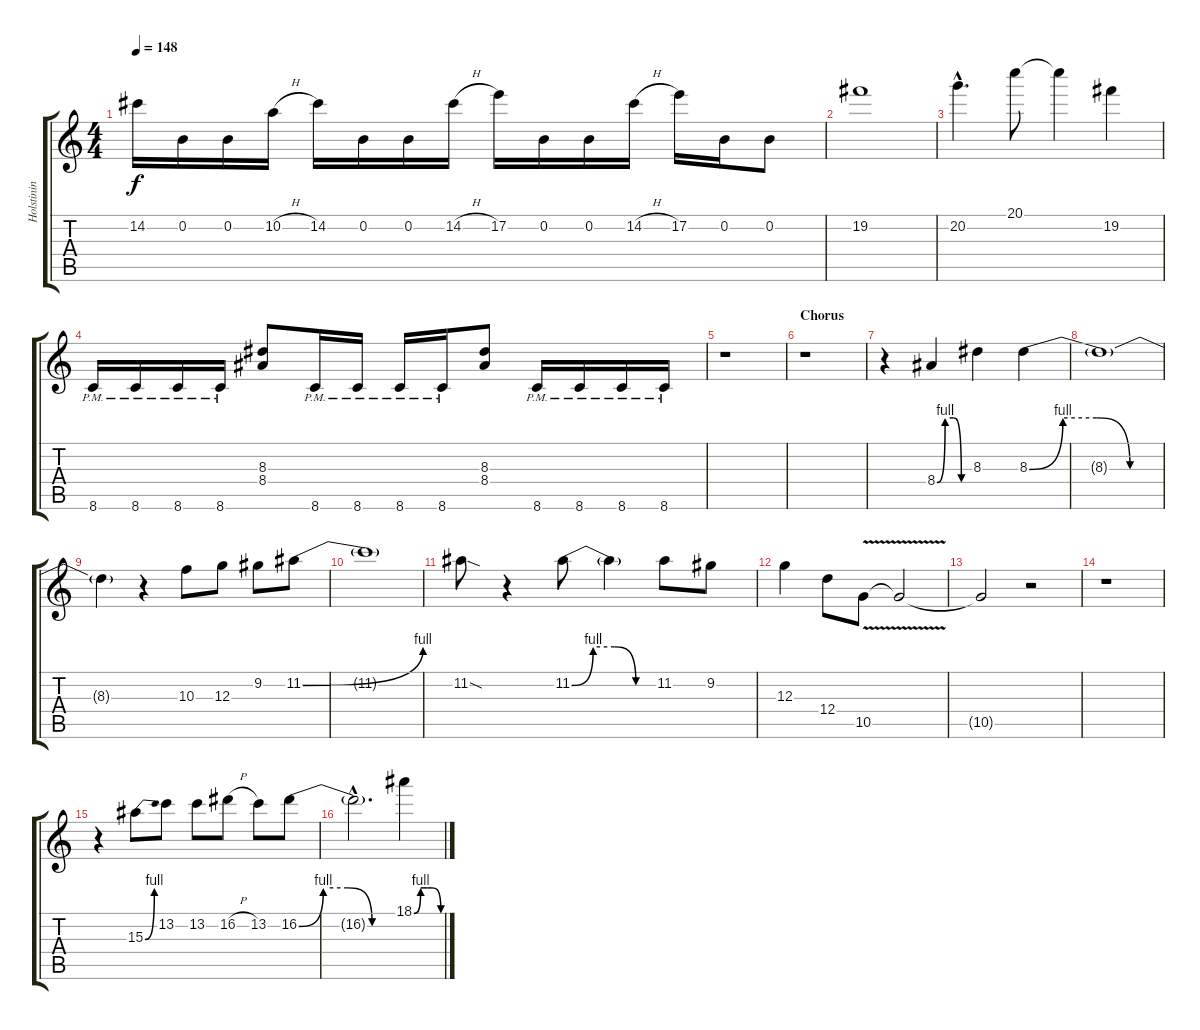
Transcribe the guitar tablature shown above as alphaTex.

\track ("Holstinin" "Holstinin") {instrument distortionguitar}
\staff {score tabs}
\tuning (E4 B3 G3 D3 A2 E2) {hide}
\ts (4 4)
\tempo 148
\clef g2
\ks c
14.2.16{dy f} 0.2.16 0.2.16 10.2{h}.16 14.2.16 0.2.16 0.2.16 14.2{h}.16 17.2.16 0.2.16 0.2.16 14.2{h}.16 17.2.16 0.2.16 0.2.8 |
19.2.1 |
20.2{hac}.4{d} 20.1.8 20.1{t}.4 19.2.4 |
8.6{pm}.16 8.6{pm}.16 8.6{pm}.16 8.6{pm}.16 (8.3 8.4).8 8.6{pm}.16 8.6{pm}.16 8.6{pm}.16 8.6{pm}.16 (8.3 8.4).8 8.6{pm}.16 8.6{pm}.16 8.6{pm}.16 8.6{pm}.16 |
r.1 |
\section ("" "Chorus")
r.1 |
r.4 8.4{be (custom 0 0 15 4 30 4 45 0 60 0)}.4{volume 16 balance 7} 8.3.4 8.3{be (custom 0 0 15 4 30 4 45 0 60 0)}.4 |
8.3{t}.1 |
8.3{t}.4 r.4 10.3.8 12.3.8 9.2.8 11.2{be (bend 0 0 60 4)}.8 |
11.2{t}.1 |
11.2{sod}.8 r.4 11.2{be (custom 0 0 15 4 30 4 45 0 60 0)}.8 11.2{t}.4 11.2.8 9.2.8 |
12.3.4 12.4.8 10.5{v}.8 10.5{t}.2 |
10.5{t}.2 r.2 |
r.1 |
r.4 15.3{be (bend 0 0 60 4)}.8 13.2.8 13.2.8 16.2{h}.8 13.2.8 16.2{be (custom 0 0 15 4 30 4 45 0 60 0)}.8 |
16.2{hac t}.2{d} 18.1{be (custom 0 0 15 4 30 4 40 4 60 0)}.4
